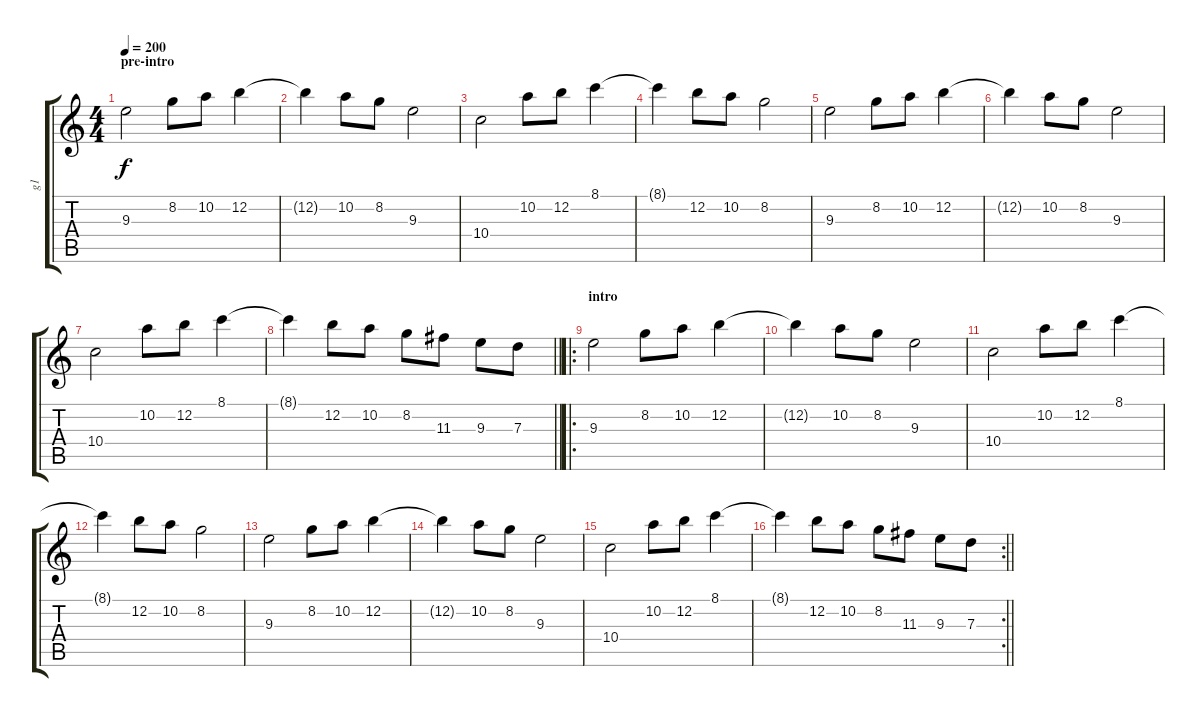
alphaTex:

\track ("g1" "g1") {instrument distortionguitar}
\staff {score tabs}
\tuning (E4 B3 G3 D3 A2 E2) {hide}
\ts (4 4)
\section ("" "pre-intro")
\tempo 200
\clef g2
\ks c
9.3.2{dy f instrument acousticguitarsteel} 8.2.8 10.2.8 12.2.4 |
12.2{t}.4 10.2.8 8.2.8 9.3.2 |
10.4.2 10.2.8 12.2.8 8.1.4 |
8.1{t}.4 12.2.8 10.2.8 8.2.2 |
9.3.2 8.2.8 10.2.8 12.2.4 |
12.2{t}.4 10.2.8 8.2.8 9.3.2 |
10.4.2 10.2.8 12.2.8 8.1.4 |
\barLineRight lightlight
8.1{t}.4 12.2.8 10.2.8 8.2.8 11.3.8 9.3.8 7.3.8 |
\ro
\section ("" "intro")
9.3.2{instrument distortionguitar} 8.2.8 10.2.8 12.2.4 |
12.2{t}.4 10.2.8 8.2.8 9.3.2 |
10.4.2 10.2.8 12.2.8 8.1.4 |
8.1{t}.4 12.2.8 10.2.8 8.2.2 |
9.3.2 8.2.8 10.2.8 12.2.4 |
12.2{t}.4 10.2.8 8.2.8 9.3.2 |
10.4.2 10.2.8 12.2.8 8.1.4 |
\rc 2
\barLineRight lightlight
8.1{t}.4 12.2.8 10.2.8 8.2.8 11.3.8 9.3.8 7.3.8
